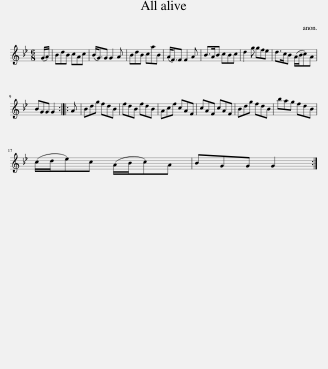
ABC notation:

X:1
L:1/8
M:6/8
I:linebreak $
K:Gmin
V:1 treble
V:1
 (G/A/) | BdB cAc | (B<G)G G2 A | BdB caB | (A<F)F F2 A | %5
 B>AB cBc | d2 g gfe | d>cB (A/B/c)A |$ BGG G2 :: A | %10
 Bdg fdB | fdB fdB | Acf cAF | cAF cAF | Bdg fdB | %15
 bag fdB |$ (c/d/e)c (A/B/c)A | BGG G2 :| %18
